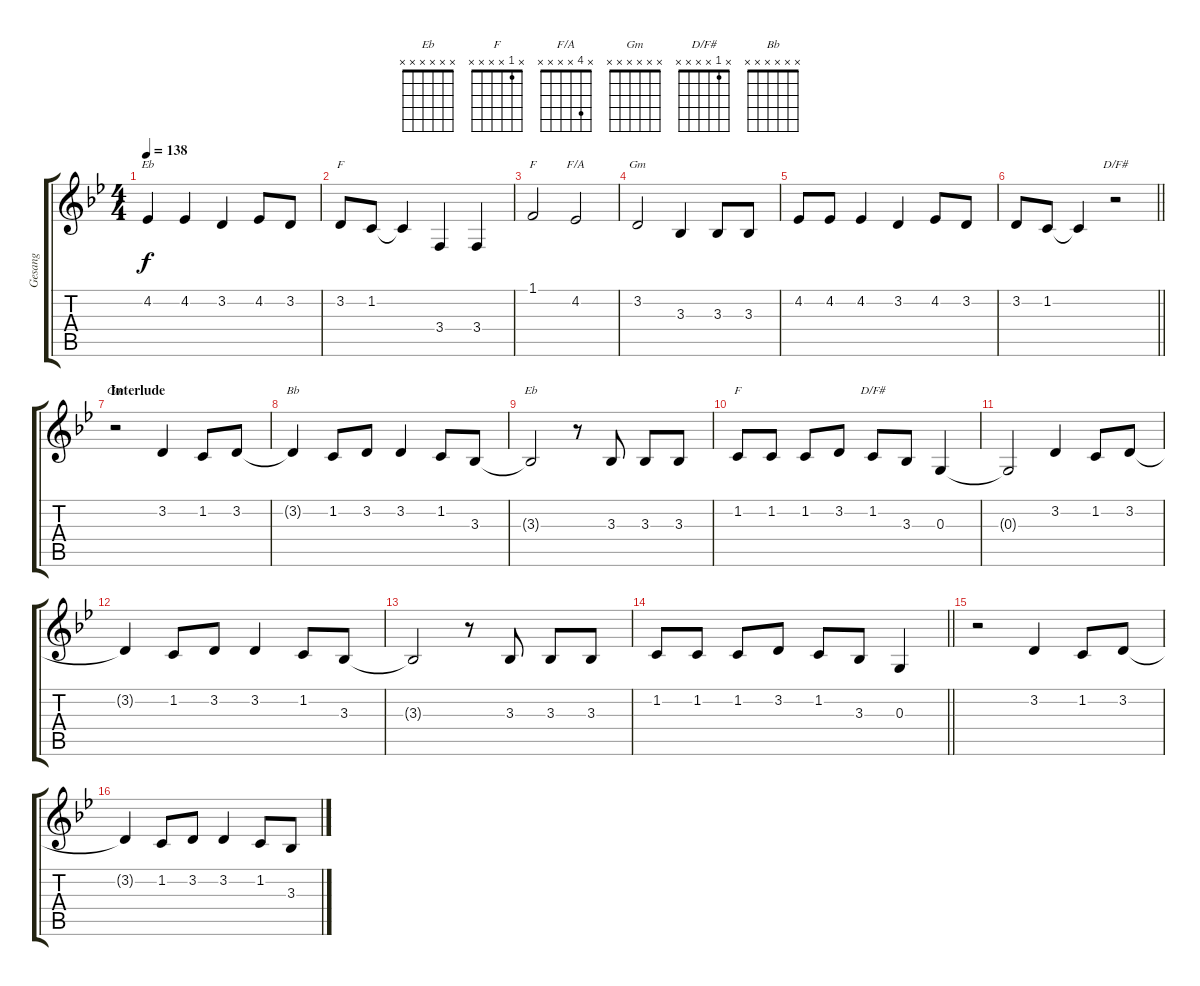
\track ("Gesang" "Gesang") {instrument lead6voice}
\staff {score tabs}
\tuning (E4 B3 G3 D3 A2 E2) {hide}
\chord ("Eb" x 4 x x x x)
\chord ("F" x 3 x x x x)
\chord ("F" 1 x x x x x)
\chord ("F/A" x 4 x x x x)
\chord ("Gm" x 3 x x x x)
\chord ("D/F#" x x x x x x)
\chord ("Gm" x x x x x x)
\chord ("Bb" x x x x x x)
\chord ("Eb" x x x x x x)
\chord ("F" x 1 x x x x)
\chord ("D/F#" x 1 x x x x)
\ts (4 4)
\tempo 138
\clef g2
\ks bb
4.2.4{ch "Eb" dy f} 4.2.4 3.2.4 4.2.8 3.2.8 |
3.2.8{ch "F"} 1.2.8 1.2{t}.4 3.4.4 3.4.4 |
1.1.2{ch "F"} 4.2.2{ch "F/A"} |
3.2.2{ch "Gm"} 3.3.4 3.3.8 3.3.8 |
4.2.8 4.2.8 4.2.4 3.2.4 4.2.8 3.2.8 |
\barLineRight lightlight
3.2.8 1.2.8 1.2{t}.4 r.2{ch "D/F#"} |
\section ("" "Interlude")
r.2{ch "Gm"} 3.2.4 1.2.8 3.2.8 |
3.2{t}.4{ch "Bb"} 1.2.8 3.2.8 3.2.4 1.2.8 3.3.8 |
3.3{t}.2{ch "Eb"} r.8 3.3.8 3.3.8 3.3.8 |
1.2.8{ch "F"} 1.2.8 1.2.8 3.2.8 1.2.8{ch "D/F#"} 3.3.8 0.3.4 |
0.3{t}.2 3.2.4 1.2.8 3.2.8 |
3.2{t}.4 1.2.8 3.2.8 3.2.4 1.2.8 3.3.8 |
3.3{t}.2 r.8 3.3.8 3.3.8 3.3.8 |
\barLineRight lightlight
1.2.8 1.2.8 1.2.8 3.2.8 1.2.8 3.3.8 0.3.4 |
r.2 3.2.4 1.2.8 3.2.8 |
3.2{t}.4 1.2.8 3.2.8 3.2.4 1.2.8 3.3.8
